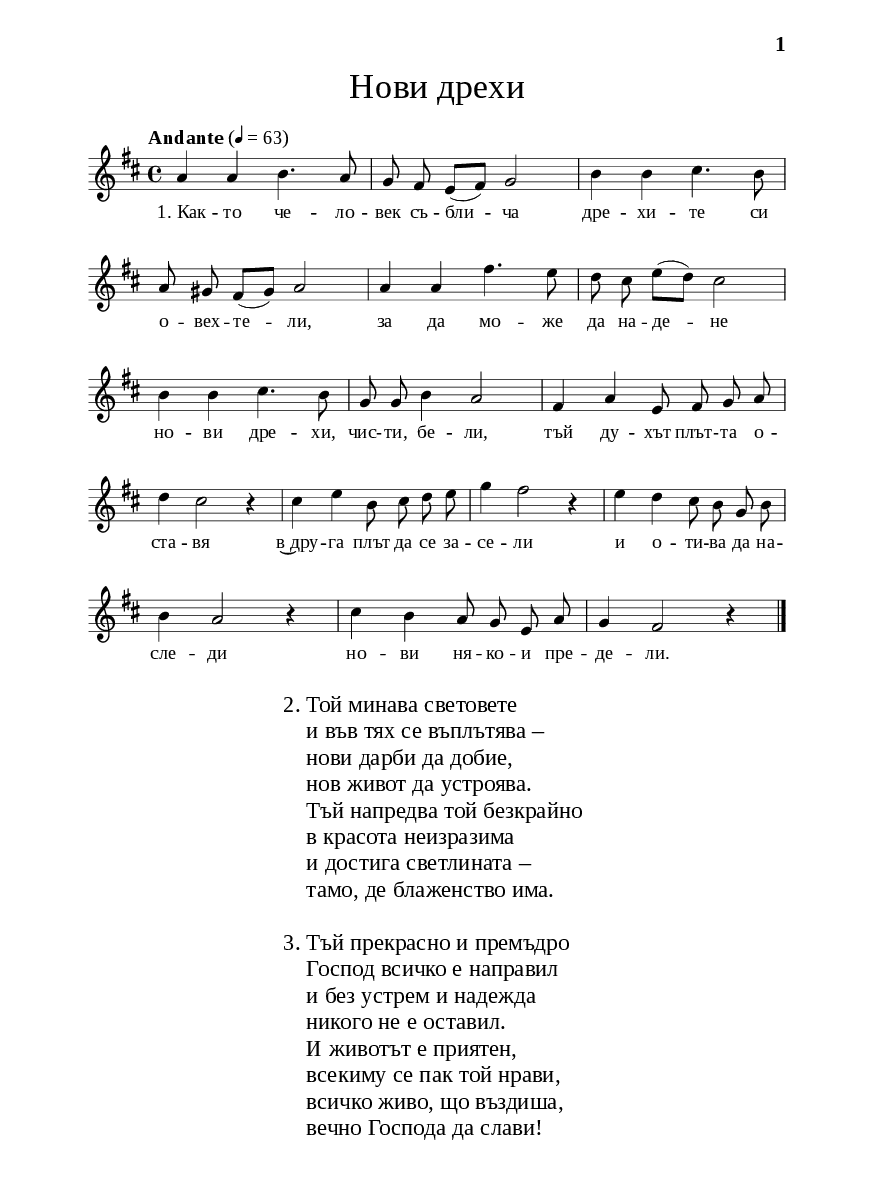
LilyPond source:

\version "2.24.3"

% include paper part and global functions
\include "include/globals.ily"

\bookpart {
  \label #'ref062
  \tocItem \markup "Нови дрехи"
  \include "include/bookpart-paper.ily"
  \score {
    \include "include/score-layout.ily"

    \new Voice \absolute  {
      \clef treble
      \key d \major
      \time 4/4
      \tempoFunc "Andante" 4 "63"
      \autoBeamOff
      a'4 a' b'4. a'8 | g'8 fis' e' ( [ fis' ] ) g'2 | b'4 b' cis''4. b'8 | \break
      a'8 gis'  fis' ([ gis'] )  a'2 | a'4 a' fis''4. e''8 | d''8 cis''  e'' ( [ d''] ) cis''2 \break |
      b'4 b' cis''4. b'8 | g'8 g'  b'4  a'2 | fis'4 a' e'8 fis' g' a' \break |
      d''4 cis''2 r4 | cis''4 e'' b'8 cis'' d'' e'' | g''4 fis''2 r4 | e''4 d'' cis''8 b' g' b' | \break  b'4 a'2 r4 | cis''4 b'  a'8 g' e' a' | g'4 fis'2 r4 \break | \bar "|."
    }

    \addlyrics {
      "1. Как" -- то че -- ло -- век съ -- бли -- ча дре -- хи -- те си
      о -- вех -- те -- ли, за да мо -- же да на  -- де -- не
      но -- ви дре -- хи, "чис-" -- ти, бе -- ли, тъй ду -- хът "плът-" -- та о --
      ста -- вя в~дру -- га плът да се за -- се -- ли и о --
      ти -- ва да на -- сле -- ди но -- ви ня -- ко -- и пре -- де -- ли.
    }

    \header {
      title = \titleFunc #'ref_desc_2 "Нови дрехи" "Novi drehi"
    }

    \midi{}

  } % score

  \markup \empty-one

  \markup \abs-fontsize #11 {
    \hspace #25
    \override #`(baseline-skip . ,bgCoupletBaselineSkip)
    \column {

      \line {   2. Той минава световете}

      \line {   "   "и във тях се въплътява –}

      \line {   "   "нови дарби да добие,}

      \line {   "   "нов живот да устроява.}

      \line {   "   "Тъй напредва той безкрайно}

      \line {   "   "в красота неизразима}

      \line {   "   "и достига светлината – }

      \line {   "   "тамо, де блаженство има.}

      \line {   "   "}

      \line {   3. Тъй прекрасно и премъдро}

      \line {   "   "Господ всичко е направил}

      \line {   "   "и без устрем и надежда}

      \line {   "   "никого не е оставил.}

      \line {   "   "И животът е приятен,}

      \line {   "   "всекиму се пак той нрави,}

      \line {   "   "всичко живо, що въздиша, }

      \line {   "   "вечно Господа да слави! }
    }

  } % markup



  % include foreign translation(s) of the song


} % bookpart
